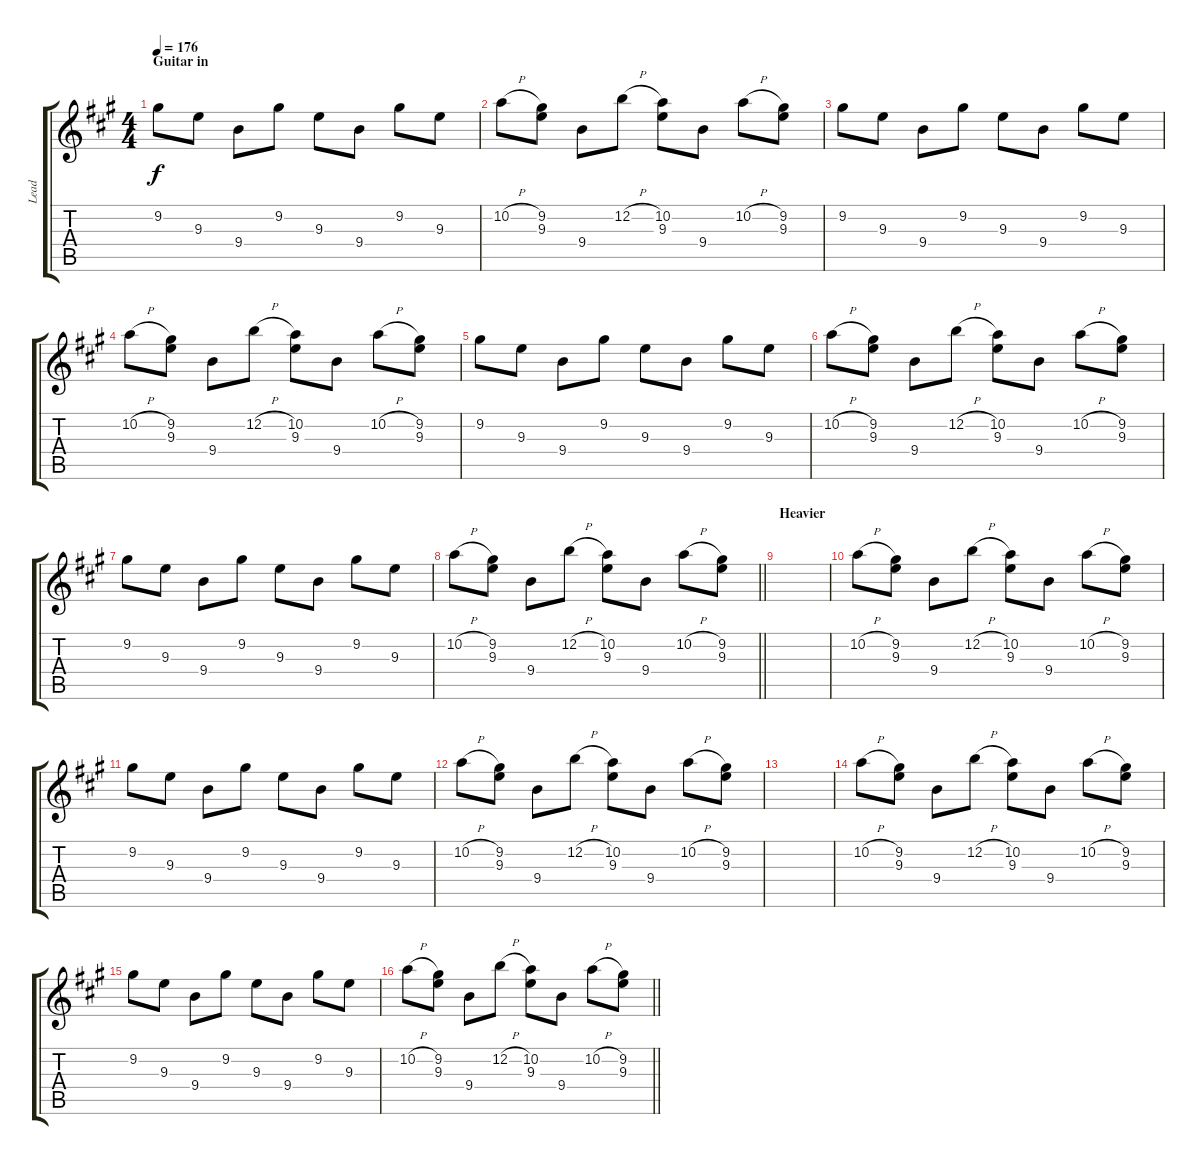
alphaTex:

\track ("Lead" "Lead") {instrument distortionguitar}
\staff {score tabs}
\tuning (E4 B3 G3 D3 A2 D2) {hide}
\ts (4 4)
\section ("" "Guitar in")
\tempo 176
\clef g2
\ks a
9.2.8{dy f instrument overdrivenguitar} 9.3.8 9.4.8 9.2.8 9.3.8 9.4.8 9.2.8 9.3.8 |
10.2{h}.8 (9.2 9.3).8 9.4.8 12.2{h}.8 (10.2 9.3).8 9.4.8 10.2{h}.8 (9.2 9.3).8 |
9.2.8 9.3.8 9.4.8 9.2.8 9.3.8 9.4.8 9.2.8 9.3.8 |
10.2{h}.8 (9.2 9.3).8 9.4.8 12.2{h}.8 (10.2 9.3).8 9.4.8 10.2{h}.8 (9.2 9.3).8 |
9.2.8 9.3.8 9.4.8 9.2.8 9.3.8 9.4.8 9.2.8 9.3.8 |
10.2{h}.8 (9.2 9.3).8 9.4.8 12.2{h}.8 (10.2 9.3).8 9.4.8 10.2{h}.8 (9.2 9.3).8 |
9.2.8 9.3.8 9.4.8 9.2.8 9.3.8 9.4.8 9.2.8 9.3.8 |
\barLineRight lightlight
10.2{h}.8 (9.2 9.3).8 9.4.8 12.2{h}.8 (10.2 9.3).8 9.4.8 10.2{h}.8 (9.2 9.3).8 |
\section ("" "Heavier")
|
10.2{h}.8 (9.2 9.3).8 9.4.8 12.2{h}.8 (10.2 9.3).8 9.4.8 10.2{h}.8 (9.2 9.3).8 |
9.2.8 9.3.8 9.4.8 9.2.8 9.3.8 9.4.8 9.2.8 9.3.8 |
10.2{h}.8 (9.2 9.3).8 9.4.8 12.2{h}.8 (10.2 9.3).8 9.4.8 10.2{h}.8 (9.2 9.3).8 |
|
10.2{h}.8 (9.2 9.3).8 9.4.8 12.2{h}.8 (10.2 9.3).8 9.4.8 10.2{h}.8 (9.2 9.3).8 |
9.2.8 9.3.8 9.4.8 9.2.8 9.3.8 9.4.8 9.2.8 9.3.8 |
\barLineRight lightlight
10.2{h}.8 (9.2 9.3).8 9.4.8 12.2{h}.8 (10.2 9.3).8 9.4.8 10.2{h}.8 (9.2 9.3).8
